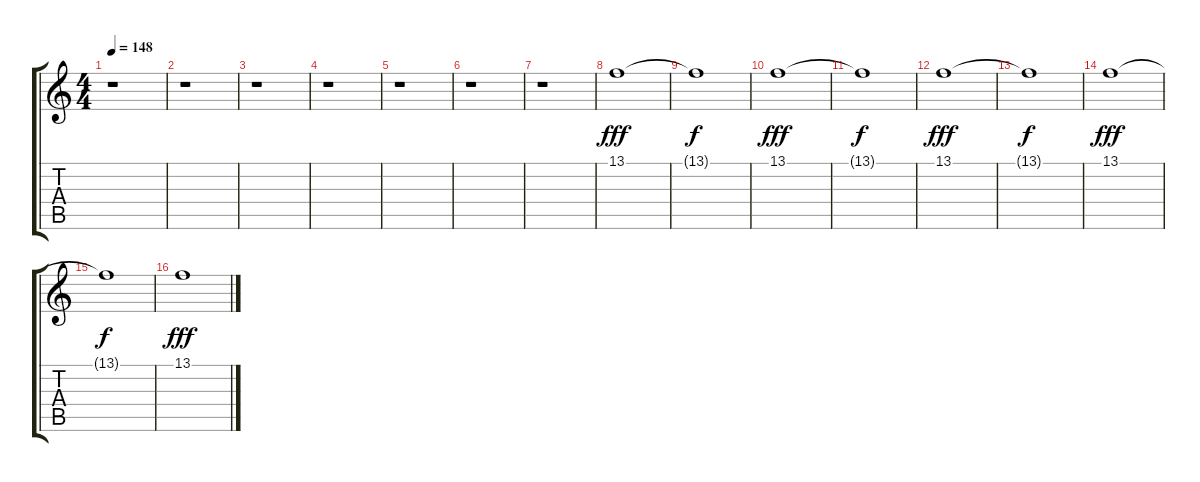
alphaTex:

\track "" {instrument tubularbells}
\staff {score tabs}
\tuning (E4 B3 G3 D3 A2 E2) {hide}
\ts (4 4)
\tempo 148
\clef g2
\ks c
r.1{dy f} |
r.1 |
r.1 |
r.1 |
r.1 |
r.1 |
r.1 |
13.1.1{dy fff} |
13.1{t}.1{dy f} |
13.1.1{dy fff} |
13.1{t}.1{dy f} |
13.1.1{dy fff} |
13.1{t}.1{dy f} |
13.1.1{dy fff} |
13.1{t}.1{dy f} |
13.1.1{dy fff}
